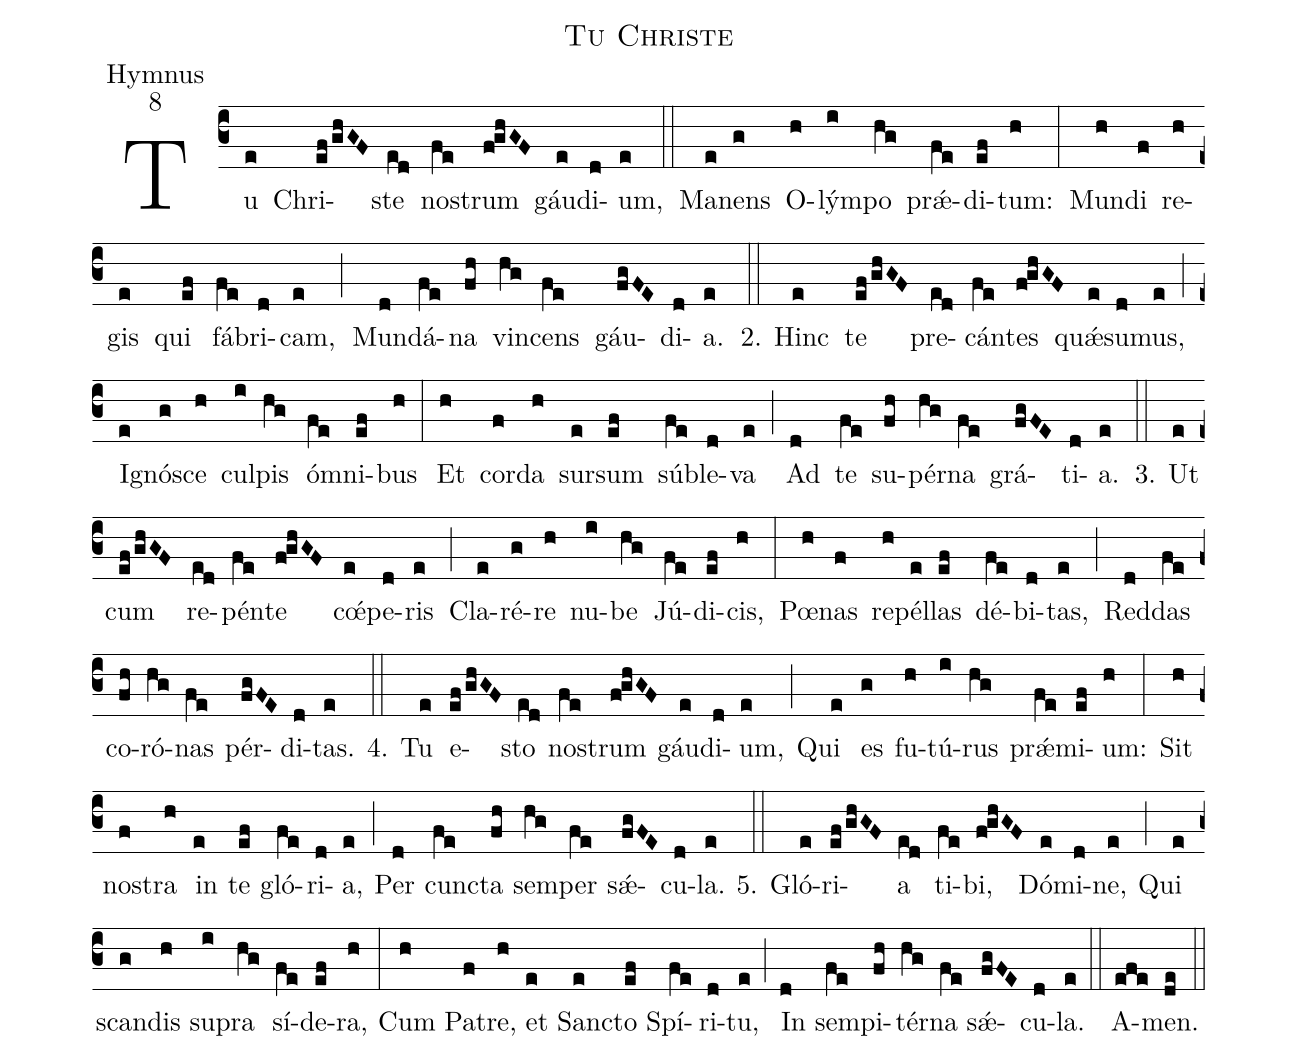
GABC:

name:Tu Christe;
office-part:Hymnus;
mode:8;
%%
(c3) Tu(e) Chri(ef/ghGF)ste(ed) no(fe)strum(f!ghGF) gáu(e)di(d)um,(e) (::) Ma(e)nens(g) O(h)lým(i)po(hg) prǽ(fe)di(ef)tum:(h) (:) Mun(h)di(f) re(h)gis(e) qui(ef) fá(fe)bri(d)cam,(e) (;) Mun(d)dá(fe)na(fh) vin(hg)cens(fe) gáu(fgFE)di(d)a.(e) (::)
2. Hinc(e) te(ef/ghGF) pre(ed)cán(fe)tes(f!ghGF) quǽ(e)su(d)mus,(e) (;)
I(e)gnó(g)sce(h) cul(i)pis(hg) óm(fe)ni(ef)bus(h) (:)
Et(h) cor(f)da(h) sur(e)sum(ef) sú(fe)ble(d)va(e) (;)
Ad(d) te(fe) su(fh)pér(hg)na(fe) grá(fgFE)ti(d)a.(e) (::)

3. Ut(e) cum(ef/ghGF) re(ed)pén(fe)te(f!ghGF) c<sp>'oe</sp>(e)pe(d)ris(e) (;)
Cla(e)ré(g)re(h) nu(i)be(hg) Jú(fe)di(ef)cis,(h) (:)
Pœ(h)nas(f) re(h)pél(e)las(ef) dé(fe)bi(d)tas,(e) (;)
Red(d)das(fe) co(fh)ró(hg)nas(fe) pér(fgFE)di(d)tas.(e) (::)

4. Tu(e) e(ef/ghGF)sto(ed) no(fe)strum(f!ghGF) gáu(e)di(d)um,(e) (;)
Qui(e) es(g) fu(h)tú(i)rus(hg) prǽ(fe)mi(ef)um:(h) (:)
Sit(h) no(f)stra(h) in(e) te(ef) gló(fe)ri(d)a,(e) (;)
Per(d) cun(fe)cta(fh) sem(hg)per(fe) sǽ(fgFE)cu(d)la.(e) (::)

5. Gló(e)ri(ef/ghGF)a(ed) ti(fe)bi,(f!ghGF) Dó(e)mi(d)ne,(e) (;)
Qui(e) scan(g)dis(h) su(i)pra(hg) sí(fe)de(ef)ra,(h) (:)
Cum(h) Pa(f)tre,(h) et(e) San(e)cto(ef) Spí(fe)ri(d)tu,(e) (;)
In(d) sem(fe)pi(fh)tér(hg)na(fe) sǽ(fgFE)cu(d)la.(e) (::)

A(efe)men.(de) (::)
